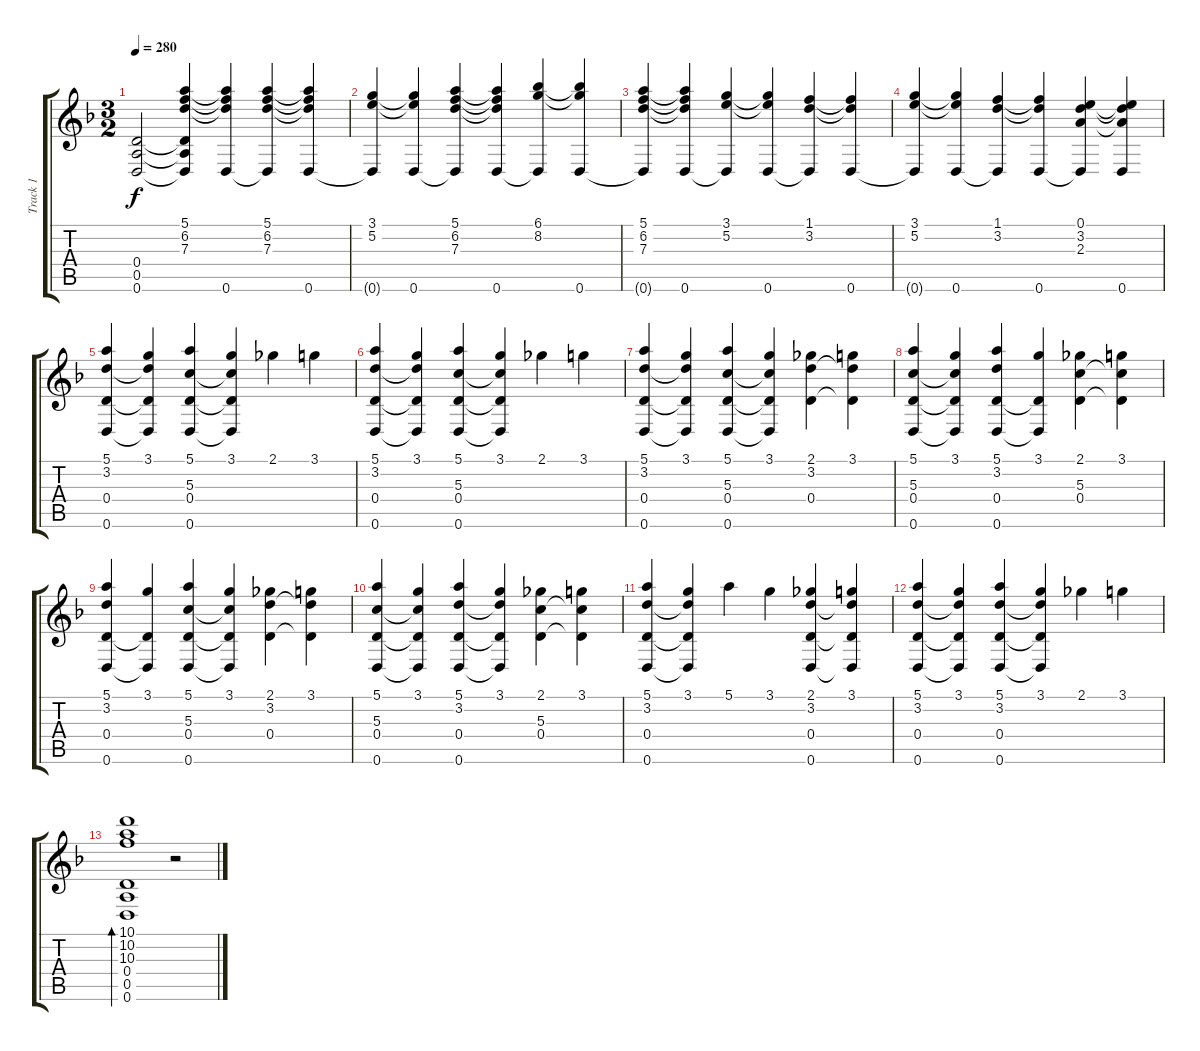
\track ("Track 1" "Track 1") {instrument acousticguitarnylon}
\staff {score tabs}
\tuning (E4 B3 G3 D3 A2 D2) {hide}
\ts (3 2)
\tempo 280
\clef g2
\ks f
(0.4 0.5 0.6).2{dy f} (5.1 6.2 7.3 0.4{t} 0.5{t} 0.6{t}).4 (5.1{t} 6.2{t} 7.3{t} 0.6).4 (5.1 6.2 7.3 0.6{t}).4 (5.1{t} 6.2{t} 7.3{t} 0.6).4 |
(3.1 5.2 0.6{t}).4 (3.1{t} 5.2{t} 0.6).4 (5.1 6.2 7.3 0.6{t}).4 (5.1{t} 6.2{t} 7.3{t} 0.6).4 (6.1 8.2 0.6{t}).4 (6.1{t} 8.2{t} 0.6).4 |
(5.1 6.2 7.3 0.6{t}).4 (5.1{t} 6.2{t} 7.3{t} 0.6).4 (3.1 5.2 0.6{t}).4 (3.1{t} 5.2{t} 0.6).4 (1.1 3.2 0.6{t}).4 (1.1{t} 3.2{t} 0.6).4 |
(3.1 5.2 0.6{t}).4 (3.1{t} 5.2{t} 0.6).4 (1.1 3.2 0.6{t}).4 (1.1{t} 3.2{t} 0.6).4 (0.1 3.2 2.3 0.6{t}).4 (0.1{t} 3.2{t} 2.3{t} 0.6).4 |
(5.1 3.2 0.4 0.6).4 (3.1 3.2{t} 0.4{t} 0.6{t}).4 (5.1 5.3 0.4 0.6).4 (3.1 5.3{t} 0.4{t} 0.6{t}).4 2.1.4 3.1.4 |
(5.1 3.2 0.4 0.6).4 (3.1 3.2{t} 0.4{t} 0.6{t}).4 (5.1 5.3 0.4 0.6).4 (3.1 5.3{t} 0.4{t} 0.6{t}).4 2.1.4 3.1.4 |
(5.1 3.2 0.4 0.6).4 (3.1 3.2{t} 0.4{t} 0.6{t}).4 (5.1 5.3 0.4 0.6).4 (3.1 5.3{t} 0.4{t} 0.6{t}).4 (2.1 3.2 0.4).4 (3.1 3.2{t} 0.4{t}).4 |
(5.1 5.3 0.4 0.6).4 (3.1 5.3{t} 0.4{t} 0.6{t}).4 (5.1 3.2 0.4 0.6).4 (3.1 0.4{t} 0.6{t}).4 (2.1 5.3 0.4).4 (3.1 5.3{t} 0.4{t}).4 |
(5.1 3.2 0.4 0.6).4 (3.1 0.4{t} 0.6{t}).4 (5.1 5.3 0.4 0.6).4 (3.1 5.3{t} 0.4{t} 0.6{t}).4 (2.1 3.2 0.4).4 (3.1 3.2{t} 0.4{t}).4 |
(5.1 5.3 0.4 0.6).4 (3.1 5.3{t} 0.4{t} 0.6{t}).4 (5.1 3.2 0.4 0.6).4 (3.1 3.2{t} 0.4{t} 0.6{t}).4 (2.1 5.3 0.4).4 (3.1 5.3{t} 0.4{t}).4 |
(5.1 3.2 0.4 0.6).4 (3.1 3.2{t} 0.4{t} 0.6{t}).4 5.1.4 3.1.4 (2.1 3.2 0.4 0.6).4 (3.1 3.2{t} 0.4{t} 0.6{t}).4 |
(5.1 3.2 0.4 0.6).4 (3.1 3.2{t} 0.4{t} 0.6{t}).4 (5.1 3.2 0.4 0.6).4 (3.1 3.2{t} 0.4{t} 0.6{t}).4 2.1.4 3.1.4 |
(10.1 10.2 10.3 0.4 0.5 0.6).1{bd 240} r.2
